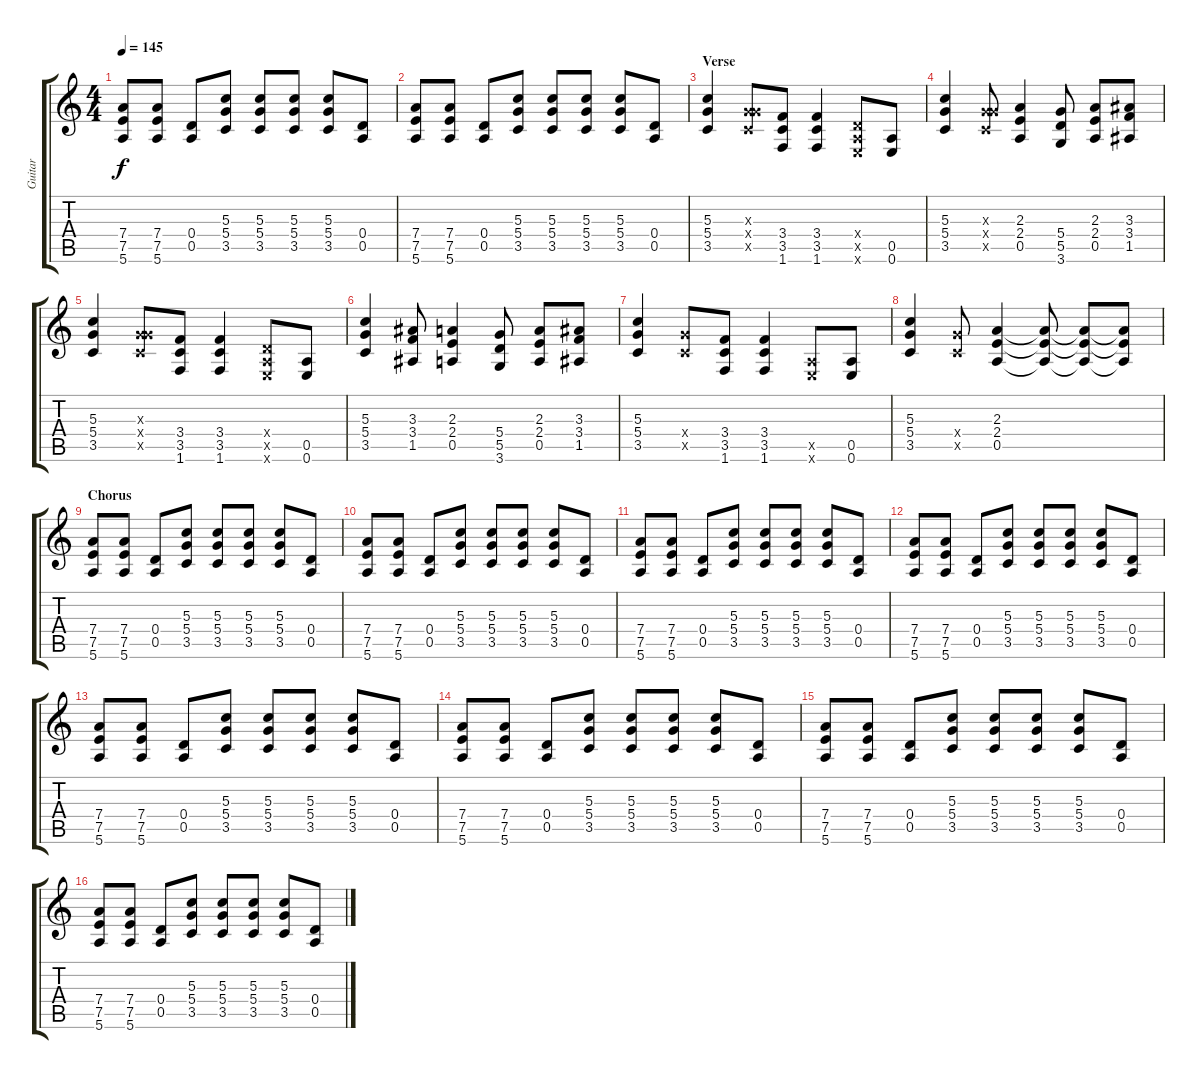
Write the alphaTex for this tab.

\track ("Guitar" "Guitar") {instrument distortionguitar}
\staff {score tabs}
\tuning (E4 B3 G3 D3 A2 E2) {hide}
\ts (4 4)
\tempo 145
\clef g2
\ks c
(7.4 7.5 5.6).8{dy f} (7.4 7.5 5.6).8 (0.4 0.5).8 (5.3 5.4 3.5).8 (5.3 5.4 3.5).8 (5.3 5.4 3.5).8 (5.3 5.4 3.5).8 (0.4 0.5).8 |
(7.4 7.5 5.6).8 (7.4 7.5 5.6).8 (0.4 0.5).8 (5.3 5.4 3.5).8 (5.3 5.4 3.5).8 (5.3 5.4 3.5).8 (5.3 5.4 3.5).8 (0.4 0.5).8 |
\section ("" "Verse")
(5.3 5.4 3.5).4{instrument electricguitarclean} (0.3{x} 5.4{x} 3.5{x}).8 (3.4 3.5 1.6).8 (3.4 3.5 1.6).4 (0.4{x} 0.5{x} 0.6{x}).8 (0.5 0.6).8 |
(5.3 5.4 3.5).4 (0.3{x} 5.4{x} 3.5{x}).8 (2.3 2.4 0.5).4 (5.4 5.5 3.6).8 (2.3 2.4 0.5).8 (3.3 3.4 1.5).8 |
(5.3 5.4 3.5).4 (0.3{x} 5.4{x} 3.5{x}).8 (3.4 3.5 1.6).8 (3.4 3.5 1.6).4 (0.4{x} 0.5{x} 0.6{x}).8 (0.5 0.6).8 |
(5.3 5.4 3.5).4 (3.3 3.4 1.5).8 (2.3 2.4 0.5).4 (5.4 5.5 3.6).8 (2.3 2.4 0.5).8 (3.3 3.4 1.5).8 |
(5.3 5.4 3.5).4 (5.4{x} 3.5{x}).8 (3.4 3.5 1.6).8 (3.4 3.5 1.6).4 (0.5{x} 0.6{x}).8 (0.5 0.6).8 |
(5.3 5.4 3.5).4 (5.4{x} 3.5{x}).8 (2.3 2.4 0.5).4 (2.3{t} 2.4{t} 0.5{t}).8 (2.3{t} 2.4{t} 0.5{t}).8 (2.3{t} 2.4{t} 0.5{t}).8 |
\section ("" "Chorus")
(7.4 7.5 5.6).8{instrument distortionguitar} (7.4 7.5 5.6).8 (0.4 0.5).8 (5.3 5.4 3.5).8 (5.3 5.4 3.5).8 (5.3 5.4 3.5).8 (5.3 5.4 3.5).8 (0.4 0.5).8 |
(7.4 7.5 5.6).8 (7.4 7.5 5.6).8 (0.4 0.5).8 (5.3 5.4 3.5).8 (5.3 5.4 3.5).8 (5.3 5.4 3.5).8 (5.3 5.4 3.5).8 (0.4 0.5).8 |
(7.4 7.5 5.6).8 (7.4 7.5 5.6).8 (0.4 0.5).8 (5.3 5.4 3.5).8 (5.3 5.4 3.5).8 (5.3 5.4 3.5).8 (5.3 5.4 3.5).8 (0.4 0.5).8 |
(7.4 7.5 5.6).8 (7.4 7.5 5.6).8 (0.4 0.5).8 (5.3 5.4 3.5).8 (5.3 5.4 3.5).8 (5.3 5.4 3.5).8 (5.3 5.4 3.5).8 (0.4 0.5).8 |
(7.4 7.5 5.6).8 (7.4 7.5 5.6).8 (0.4 0.5).8 (5.3 5.4 3.5).8 (5.3 5.4 3.5).8 (5.3 5.4 3.5).8 (5.3 5.4 3.5).8 (0.4 0.5).8 |
(7.4 7.5 5.6).8 (7.4 7.5 5.6).8 (0.4 0.5).8 (5.3 5.4 3.5).8 (5.3 5.4 3.5).8 (5.3 5.4 3.5).8 (5.3 5.4 3.5).8 (0.4 0.5).8 |
(7.4 7.5 5.6).8 (7.4 7.5 5.6).8 (0.4 0.5).8 (5.3 5.4 3.5).8 (5.3 5.4 3.5).8 (5.3 5.4 3.5).8 (5.3 5.4 3.5).8 (0.4 0.5).8 |
(7.4 7.5 5.6).8 (7.4 7.5 5.6).8 (0.4 0.5).8 (5.3 5.4 3.5).8 (5.3 5.4 3.5).8 (5.3 5.4 3.5).8 (5.3 5.4 3.5).8 (0.4 0.5).8
